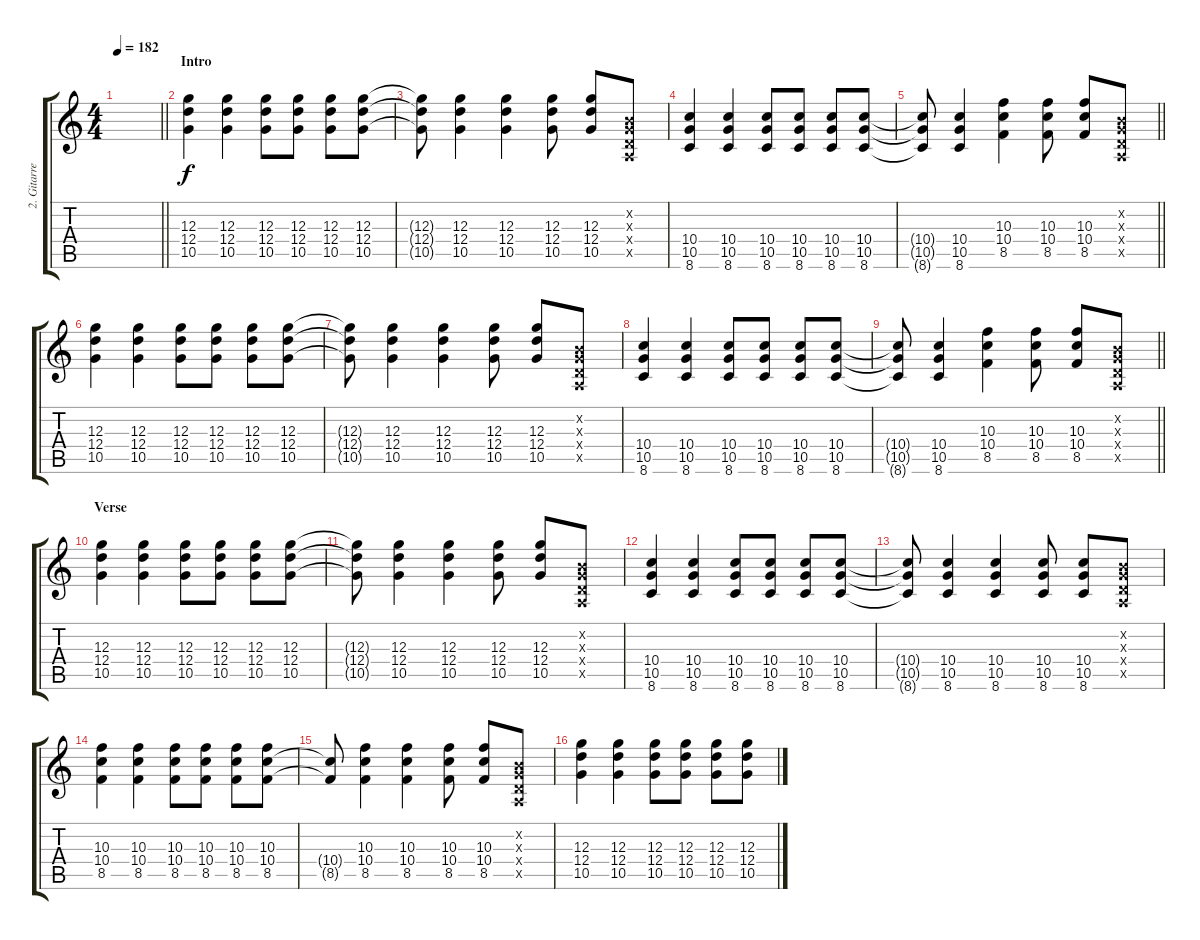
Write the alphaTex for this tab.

\track ("2. Gitarre" "2. Gitarre") {instrument distortionguitar}
\staff {score tabs}
\tuning (E4 B3 G3 D3 A2 E2) {hide}
\ts (4 4)
\tempo 182
\clef g2
\barLineRight lightlight
\ks c
|
\section ("" "Intro")
(12.3 12.4 10.5).4 (12.3 12.4 10.5).4 (12.3 12.4 10.5).8 (12.3 12.4 10.5).8 (12.3 12.4 10.5).8 (12.3 12.4 10.5).8 |
(12.3{t} 12.4{t} 10.5{t}).8 (12.3 12.4 10.5).4 (12.3 12.4 10.5).4 (12.3 12.4 10.5).8 (12.3 12.4 10.5).8 (0.2{x} 0.3{x} 0.4{x} 0.5{x}).8 |
(10.4 10.5 8.6).4 (10.4 10.5 8.6).4 (10.4 10.5 8.6).8 (10.4 10.5 8.6).8 (10.4 10.5 8.6).8 (10.4 10.5 8.6).8 |
\barLineRight lightlight
(10.4{t} 10.5{t} 8.6{t}).8 (10.4 10.5 8.6).4 (10.3 10.4 8.5).4 (10.3 10.4 8.5).8 (10.3 10.4 8.5).8 (0.2{x} 0.3{x} 0.4{x} 0.5{x}).8 |
(12.3 12.4 10.5).4 (12.3 12.4 10.5).4 (12.3 12.4 10.5).8 (12.3 12.4 10.5).8 (12.3 12.4 10.5).8 (12.3 12.4 10.5).8 |
(12.3{t} 12.4{t} 10.5{t}).8 (12.3 12.4 10.5).4 (12.3 12.4 10.5).4 (12.3 12.4 10.5).8 (12.3 12.4 10.5).8 (0.2{x} 0.3{x} 0.4{x} 0.5{x}).8 |
(10.4 10.5 8.6).4 (10.4 10.5 8.6).4 (10.4 10.5 8.6).8 (10.4 10.5 8.6).8 (10.4 10.5 8.6).8 (10.4 10.5 8.6).8 |
\barLineRight lightlight
(10.4{t} 10.5{t} 8.6{t}).8 (10.4 10.5 8.6).4 (10.3 10.4 8.5).4 (10.3 10.4 8.5).8 (10.3 10.4 8.5).8 (0.2{x} 0.3{x} 0.4{x} 0.5{x}).8 |
\section ("" "Verse")
(12.3 12.4 10.5).4 (12.3 12.4 10.5).4 (12.3 12.4 10.5).8 (12.3 12.4 10.5).8 (12.3 12.4 10.5).8 (12.3 12.4 10.5).8 |
(12.3{t} 12.4{t} 10.5{t}).8 (12.3 12.4 10.5).4 (12.3 12.4 10.5).4 (12.3 12.4 10.5).8 (12.3 12.4 10.5).8 (0.2{x} 0.3{x} 0.4{x} 0.5{x}).8 |
(10.4 10.5 8.6).4 (10.4 10.5 8.6).4 (10.4 10.5 8.6).8 (10.4 10.5 8.6).8 (10.4 10.5 8.6).8 (10.4 10.5 8.6).8 |
(10.4{t} 10.5{t} 8.6{t}).8 (10.4 10.5 8.6).4 (10.4 10.5 8.6).4 (10.4 10.5 8.6).8 (10.4 10.5 8.6).8 (0.2{x} 0.3{x} 0.4{x} 0.5{x}).8 |
(10.3 10.4 8.5).4 (10.3 10.4 8.5).4 (10.3 10.4 8.5).8 (10.3 10.4 8.5).8 (10.3 10.4 8.5).8 (10.3 10.4 8.5).8 |
(10.4{t} 8.5{t}).8 (10.3 10.4 8.5).4 (10.3 10.4 8.5).4 (10.3 10.4 8.5).8 (10.3 10.4 8.5).8 (0.2{x} 0.3{x} 0.4{x} 0.5{x}).8 |
(12.3 12.4 10.5).4 (12.3 12.4 10.5).4 (12.3 12.4 10.5).8 (12.3 12.4 10.5).8 (12.3 12.4 10.5).8 (12.3 12.4 10.5).8
